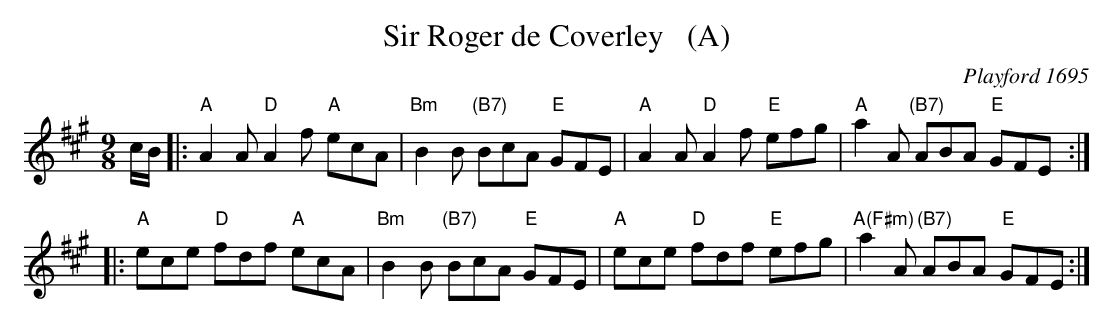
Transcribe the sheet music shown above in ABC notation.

X:1
T: Sir Roger de Coverley   (A)
O: Playford 1695
M: 9/8
L: 1/8
K: A
c/B/ |:\
"A"A2A "D"A2f "A"ecA | "Bm"B2B "(B7)"BcA "E"GFE |\
"A"A2A "D"A2f "E"efg | "A"a2A "(B7)"ABA "E"GFE :|
|:\
"A"ece "D"fdf "A"ecA | "Bm"B2B "(B7)"BcA "E"GFE |\
"A"ece "D"fdf "E"efg | "A(F#m)"a2A "(B7)"ABA "E"GFE :|
